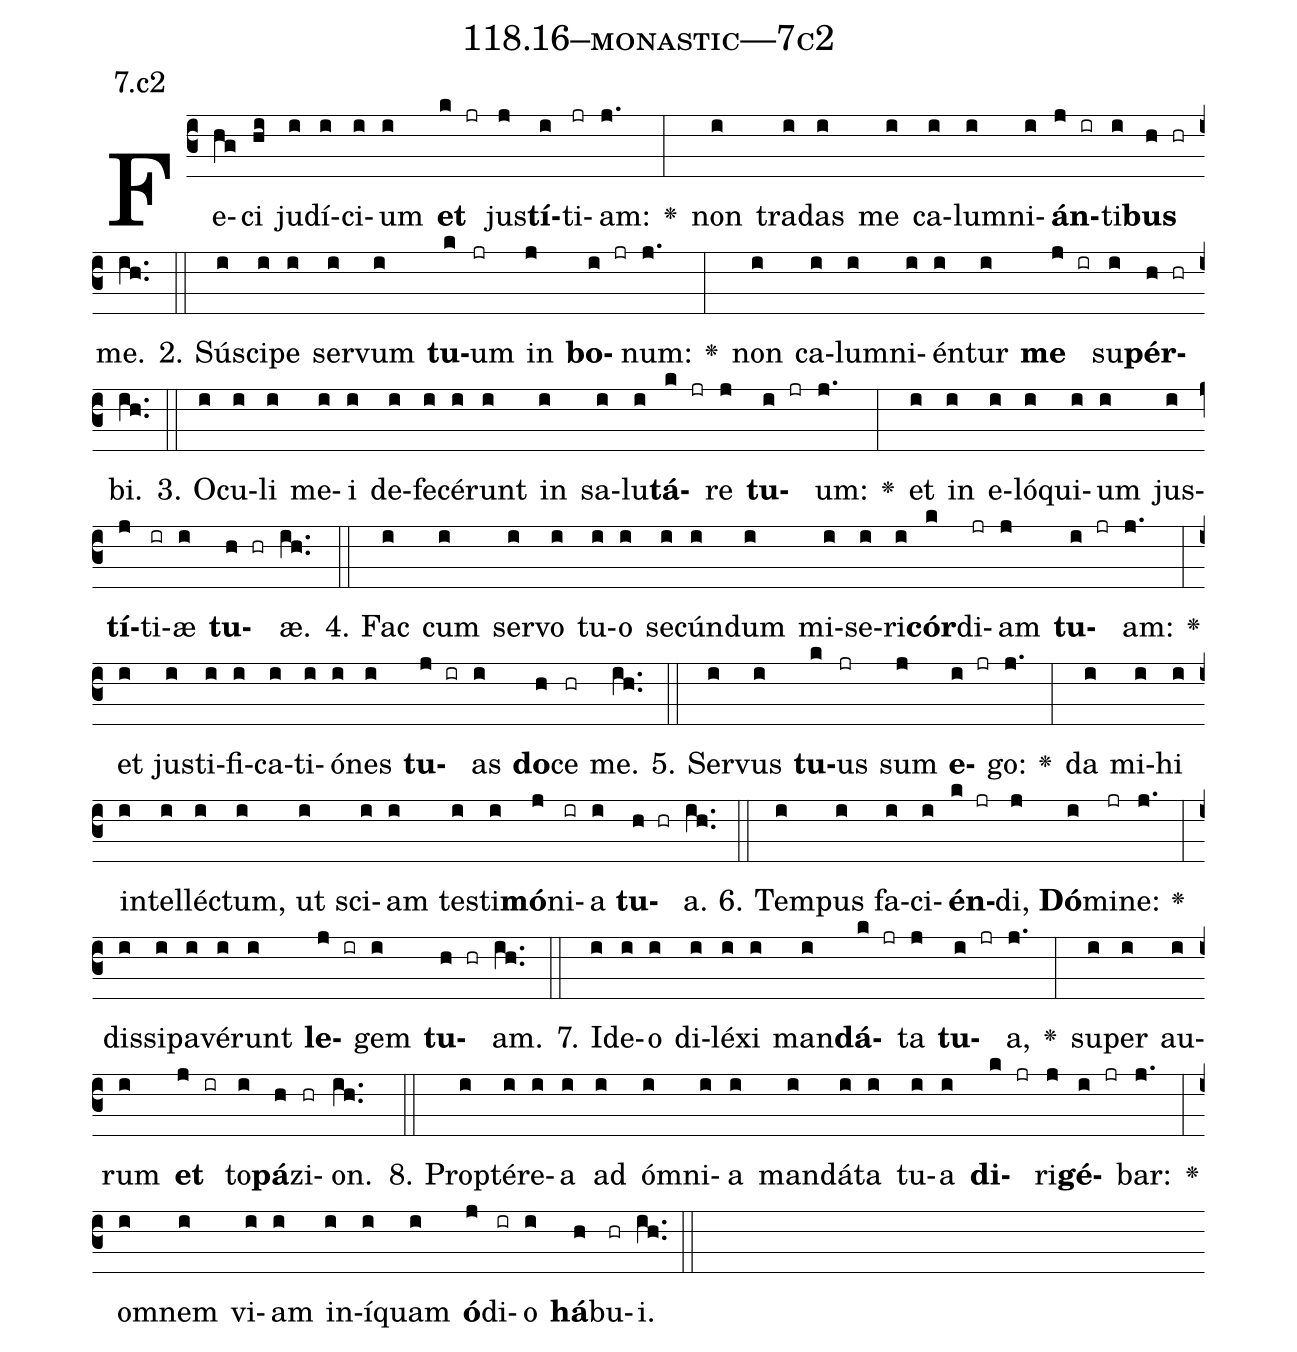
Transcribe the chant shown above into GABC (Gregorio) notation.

name: 118.16--monastic---7c2;
annotation: 7.c2;
%%
(c3)Fe(hg)ci(hi) ju(i)dí(i)ci(i)um(i) <b>et</b>(k jr) jus(j)<b>tí</b>(i)ti(jr)am:(j.) <v>\greheightstar</v>(:) non(i) tra(i)das(i) me(i) ca(i)lum(i)ni(i)<b>án</b>(j ir)ti(i)<b>bus</b>(h hr) me.(ih..) (::)
2. Sú(i)sci(i)pe(i) ser(i)vum(i) <b>tu</b>(k)um(jr) in(j) <b>bo</b>(i jr)num:(j.) <v>\greheightstar</v>(:) non(i) ca(i)lum(i)ni(i)én(i)tur(i) <b>me</b>(j ir) su(i)<b>pér</b>(h hr)bi.(ih..) (::)
3. O(i)cu(i)li(i) me(i)i(i) de(i)fe(i)cé(i)runt(i) in(i) sa(i)lu(i)<b>tá</b>(k jr)re(j) <b>tu</b>(i jr)um:(j.) <v>\greheightstar</v>(:) et(i) in(i) e(i)ló(i)qui(i)um(i) jus(i)<b>tí</b>(j)ti(ir)æ(i) <b>tu</b>(h hr)æ.(ih..) (::)
4. Fac(i) cum(i) ser(i)vo(i) tu(i)o(i) se(i)cún(i)dum(i) mi(i)se(i)ri(i)<b>cór</b>(k)di(jr)am(j) <b>tu</b>(i jr)am:(j.) <v>\greheightstar</v>(:) et(i) jus(i)ti(i)fi(i)ca(i)ti(i)ó(i)nes(i) <b>tu</b>(j ir)as(i) <b>do</b>(h)ce(hr) me.(ih..) (::)
5. Ser(i)vus(i) <b>tu</b>(k)us(jr) sum(j) <b>e</b>(i jr)go:(j.) <v>\greheightstar</v>(:) da(i) mi(i)hi(i) in(i)tel(i)léc(i)tum,(i) ut(i) sci(i)am(i) tes(i)ti(i)<b>mó</b>(j)ni(ir)a(i) <b>tu</b>(h hr)a.(ih..) (::)
6. Tem(i)pus(i) fa(i)ci(i)<b>én</b>(k jr)di,(j) <b>Dó</b>(i)mi(jr)ne:(j.) <v>\greheightstar</v>(:) dis(i)si(i)pa(i)vé(i)runt(i) <b>le</b>(j ir)gem(i) <b>tu</b>(h hr)am.(ih..) (::)
7. Id(i)e(i)o(i) di(i)lé(i)xi(i) man(i)<b>dá</b>(k jr)ta(j) <b>tu</b>(i jr)a,(j.) <v>\greheightstar</v>(:) su(i)per(i) au(i)rum(i) <b>et</b>(j ir) to(i)<b>pá</b>(h)zi(hr)on.(ih..) (::)
8. Prop(i)tér(i)e(i)a(i) ad(i) óm(i)ni(i)a(i) man(i)dá(i)ta(i) tu(i)a(i) <b>di</b>(k jr)ri(j)<b>gé</b>(i jr)bar:(j.) <v>\greheightstar</v>(:) om(i)nem(i) vi(i)am(i) in(i)í(i)quam(i) <b>ó</b>(j)di(ir)o(i) <b>há</b>(h)bu(hr)i.(ih..) (::)
